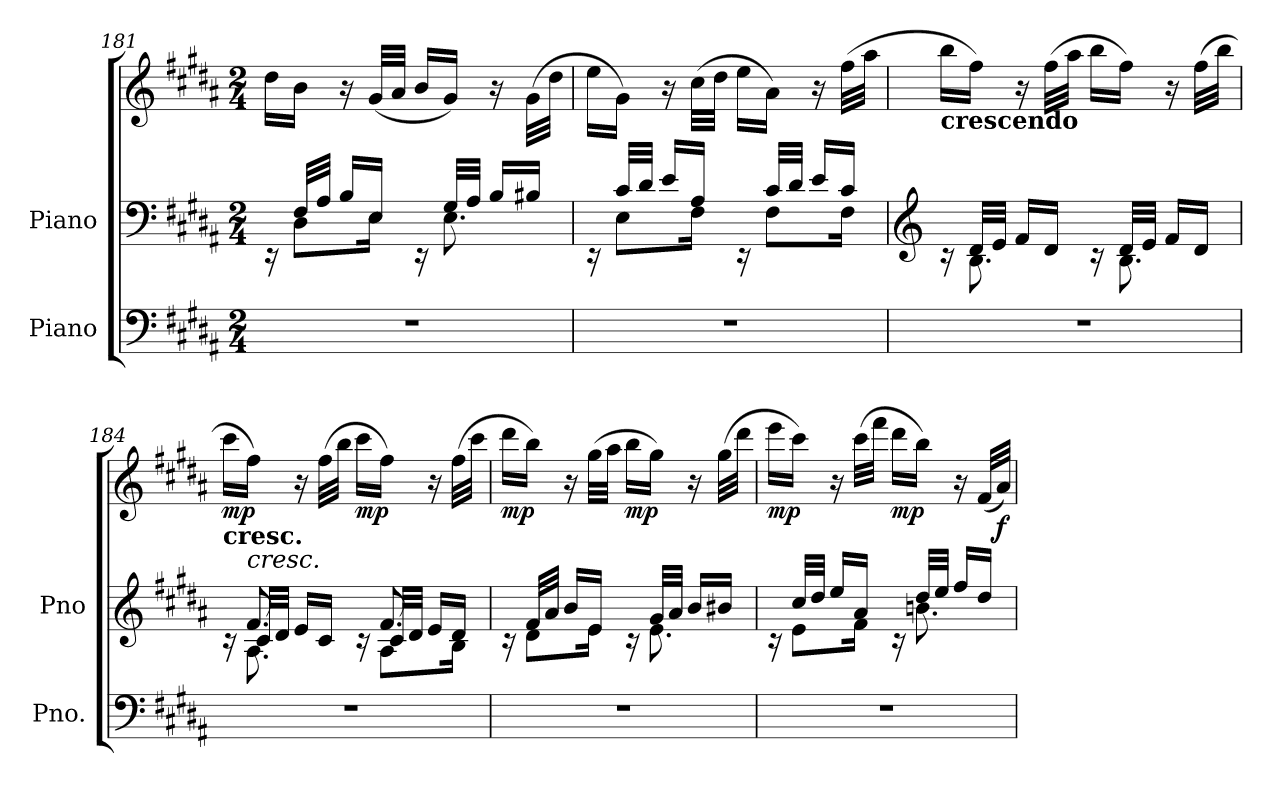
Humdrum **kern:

**kern	**kern	**kern	**dynam
*part2	*part1	*part1	*part1
*staff3	*staff2	*staff1	*staff1/2
*I"Piano	*I"Piano	*	*
*I'Pno.	*I'Pno	*	*
!!LO:PB:g=z
*clefF4	*clefF4	*clefG2	*
*k[f#c#g#d#a#]	*k[f#c#g#d#a#]	*k[f#c#g#d#a#]	*
*M2/4	*M2/4	*M2/4	*
=181	=181	=181	=181
*	*^	*	*
2r	16rEE	16ryy	16dd#\LL	.
.	32F#/LLL	8D#\L	16b\JJ	.
.	32A#/JJJ	.	.	.
.	16B/LL	.	16r	.
.	16E/JJ	16E\Jk	(<32g#/LLL	.
.	.	.	32a#/JJJ	.
.	16rEE	16ryy	16b/LL	.
.	32G#/LLL	8.E\	16g#/JJ)	.
.	32A#/JJJ	.	.	.
.	16B/LL	.	16r	.
.	16B#X/JJ	.	(>32g#\LLL	.
.	.	.	32dd#\JJJ	.
=182	=182	=182	=182	=182
2r	16rEE	16ryy	16ee\LL	.
.	32c#/LLL	8E\L	16g#\JJ)	.
.	32d#/JJJ	.	.	.
.	16e/LL	.	16r	.
.	16A#/JJ	16F#\Jk	(>32cc#\LLL	.
.	.	.	32dd#\JJJ	.
.	16rEE	16ryy	16ee\LL	.
.	32c#/LLL	8F#\L	16a#\JJ)	.
.	32d#/JJJ	.	.	.
.	16e/LL	.	16r	.
.	16c#/JJ	16F#\Jk	(>32ff#\LLL	.
.	.	.	32aa#\JJJ	.
=183	=183	=183	=183	=183
*	*clefG2	*	*	*
!	!	!	!LO:TX:b:B:t=crescendo	!
2r	16rc	16ryy	16bb\LL	.
.	32d#/LLL	8.B\	16ff#\JJ)	.
.	32e/JJJ	.	.	.
.	16f#/LL	.	16r	.
.	16d#/JJ	.	(>32ff#\LLL	.
.	.	.	32aa#\JJJ	.
.	16rc	16ryy	16bb\LL	.
.	32d#/LLL	8.B\	16ff#\JJ)	.
.	32e/JJJ	.	.	.
.	16f#/LL	.	16r	.
.	16d#/JJ	.	(>32ff#\LLL	.
.	.	.	32bb\JJJ	.
!!LO:LB:g=z
=184	=184	=184	=184	=184
*	*	*^	*	*
!	!	!	!	!LO:TX:b:B:t=cresc.	!
!	!	!	!	!	!LO:DY:b
2r	16rc	16ryy	16ryy	16ccc#\LL	mp
!	!	!	!	!	!LO:HP:b
.	8.f#/	8.A#\	32c#/LLL	16ff#\JJ)	<
.	.	.	32d#/JJJ	.	.
.	.	.	16e/LL	16r	.
.	.	.	16c#/JJ	(>32ff#\LLL	.
.	.	.	.	32bb\JJJ	.
!	!	!	!	!	!LO:DY:b
.	16rc	16ryy	16ryy	16ccc#\LL	mp
.	8.f#/	8A#\L	32c#/LLL	16ff#\JJ)	.
.	.	.	32d#/JJJ	.	.
.	.	.	16e/LL	16r	.
.	.	16B\Jk	16d#/JJ	(>32ff#\LLL	.
.	.	.	.	32ccc#\JJJ	.
*	*	*v	*v	*	*
=185	=185	=185	=185	=185
!	!	!	!	!LO:DY:b
2r	16rc	16ryy	16ddd#\LL	mp
.	32f#/LLL	8d#\L	16bb\JJ)	.
.	32a#/JJJ	.	.	.
.	16b/LL	.	16r	.
.	16e/JJ	16e\Jk	(>32gg#\LLL	.
.	.	.	32aa#\JJJ	.
!	!	!	!	!LO:DY:b
.	16rc	16ryy	16bb\LL	mp
.	32g#/LLL	8.e\	16gg#\JJ)	.
.	32a#/JJJ	.	.	.
.	16b/LL	.	16r	.
.	16b#X/JJ	.	(>32gg#\LLL	.
.	.	.	32ddd#\JJJ	.
=186	=186	=186	=186	=186
!	!	!	!	!LO:DY:b
2r	16rc	16ryy	16eee\LL	mp
.	32cc#/LLL	8e\L	16ccc#\JJ)	.
.	32dd#/JJJ	.	.	.
.	16ee/LL	.	16r	.
.	16a#/JJ	16f#\Jk	(>32ccc#\LLL	.
.	.	.	32fff#\JJJ	.
!	!	!	!	!LO:DY:b
.	16rc	16ryy	16ddd#\LL	mp
.	32dd#/LLL	8.bn\	16bb\JJ)	.
.	32ee/JJJ	.	.	.
.	16ff#/LL	.	16r	.
*	*	*	*MM40	*
.	16dd#/JJ	.	(<32f#/LLL	.
!	!	!	!	!LO:DY:n=1:b
.	.	.	32a#/JJJ)	[ f
*	*v	*v	*	*
=	=	=	=
*-	*-	*-	*-
